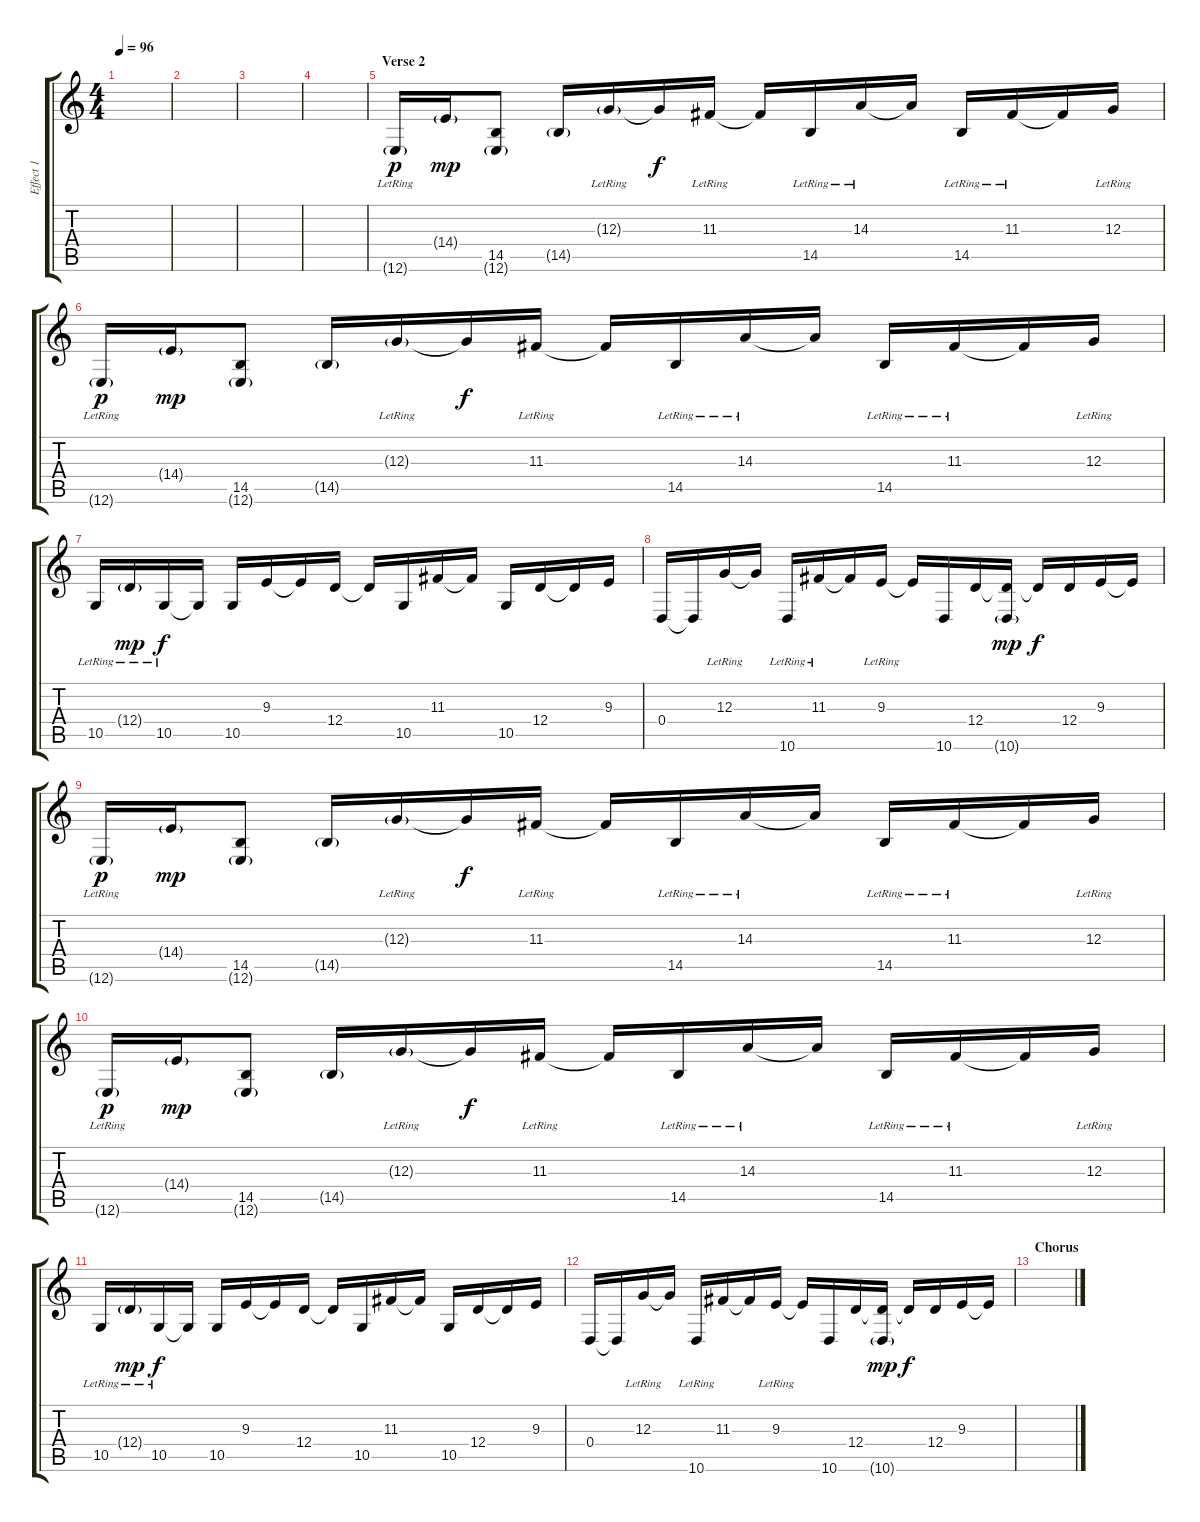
\track ("Effect 1" "Effect 1") {instrument electricpiano1}
\staff {score tabs}
\tuning (E4 B3 G3 D3 A2 E2) {hide}
\ts (4 4)
\tempo 96
\clef g2
\ks c
|
|
|
|
\section ("" "Verse 2")
12.6{g lr}.16{dy p} 14.4{g}.16{dy mp} (14.5 12.6{g}).8 14.5{g}.16 12.3{g lr}.16 12.3{t}.16{dy f} 11.3{lr}.16 11.3{t}.16 14.5{lr}.16 14.3{lr}.16 14.3{t}.16 14.5{lr}.16 11.3{lr}.16 11.3{t}.16 12.3{lr}.16 |
12.6{g lr}.16{dy p} 14.4{g}.16{dy mp} (14.5 12.6{g}).8 14.5{g}.16 12.3{g lr}.16 12.3{t}.16{dy f} 11.3{lr}.16 11.3{t}.16 14.5{lr}.16 14.3{lr}.16 14.3{t}.16 14.5{lr}.16 11.3{lr}.16 11.3{t}.16 12.3{lr}.16 |
10.5{lr}.16 12.4{g lr}.16{dy mp} 10.5{lr}.16{dy f} 10.5{t}.16 10.5.16 9.3.16 9.3{t}.16 12.4.16 12.4{t}.16 10.5.16 11.3.16 11.3{t}.16 10.5.16 12.4.16 12.4{t}.16 9.3.16 |
0.4.16 0.4{t}.16 12.3{lr}.16 12.3{t}.16 10.6{lr}.16 11.3{lr}.16 11.3{t}.16 9.3{lr}.16 9.3{t}.16 10.6.16 12.4.16 (12.4{t} 10.6{g}).16{dy mp} 12.4{t}.16{dy f} 12.4.16 9.3.16 9.3{t}.16 |
12.6{g lr}.16{dy p} 14.4{g}.16{dy mp} (14.5 12.6{g}).8 14.5{g}.16 12.3{g lr}.16 12.3{t}.16{dy f} 11.3{lr}.16 11.3{t}.16 14.5{lr}.16 14.3{lr}.16 14.3{t}.16 14.5{lr}.16 11.3{lr}.16 11.3{t}.16 12.3{lr}.16 |
12.6{g lr}.16{dy p} 14.4{g}.16{dy mp} (14.5 12.6{g}).8 14.5{g}.16 12.3{g lr}.16 12.3{t}.16{dy f} 11.3{lr}.16 11.3{t}.16 14.5{lr}.16 14.3{lr}.16 14.3{t}.16 14.5{lr}.16 11.3{lr}.16 11.3{t}.16 12.3{lr}.16 |
10.5{lr}.16 12.4{g lr}.16{dy mp} 10.5{lr}.16{dy f} 10.5{t}.16 10.5.16 9.3.16 9.3{t}.16 12.4.16 12.4{t}.16 10.5.16 11.3.16 11.3{t}.16 10.5.16 12.4.16 12.4{t}.16 9.3.16 |
0.4.16 0.4{t}.16 12.3{lr}.16 12.3{t}.16 10.6{lr}.16 11.3{lr}.16 11.3{t}.16 9.3{lr}.16 9.3{t}.16 10.6.16 12.4.16 (12.4{t} 10.6{g}).16{dy mp} 12.4{t}.16{dy f} 12.4.16 9.3.16 9.3{t}.16 |
\section ("" "Chorus")
